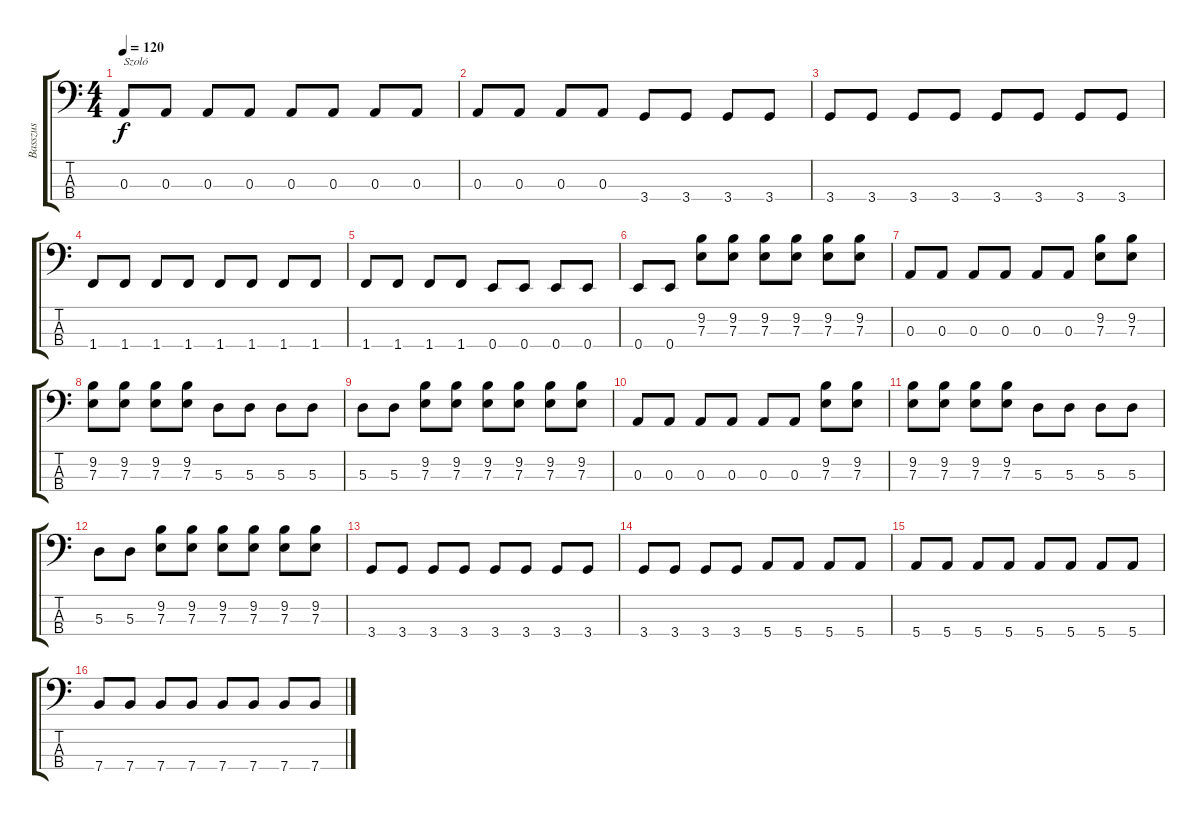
\track ("Basszus" "Basszus") {instrument electricbassfinger}
\staff {score tabs}
\tuning (G2 D2 A1 E1) {hide}
\ts (4 4)
\tempo 120
\clef f4
\ks c
0.3.8{txt "Szoló" dy f} 0.3.8 0.3.8 0.3.8 0.3.8 0.3.8 0.3.8 0.3.8 |
0.3.8 0.3.8 0.3.8 0.3.8 3.4.8 3.4.8 3.4.8 3.4.8 |
3.4.8 3.4.8 3.4.8 3.4.8 3.4.8 3.4.8 3.4.8 3.4.8 |
1.4.8 1.4.8 1.4.8 1.4.8 1.4.8 1.4.8 1.4.8 1.4.8 |
1.4.8 1.4.8 1.4.8 1.4.8 0.4.8 0.4.8 0.4.8 0.4.8 |
0.4.8 0.4.8 (9.2 7.3).8 (9.2 7.3).8 (9.2 7.3).8 (9.2 7.3).8 (9.2 7.3).8 (9.2 7.3).8 |
0.3.8 0.3.8 0.3.8 0.3.8 0.3.8 0.3.8 (9.2 7.3).8 (9.2 7.3).8 |
(9.2 7.3).8 (9.2 7.3).8 (9.2 7.3).8 (9.2 7.3).8 5.3.8 5.3.8 5.3.8 5.3.8 |
5.3.8 5.3.8 (9.2 7.3).8 (9.2 7.3).8 (9.2 7.3).8 (9.2 7.3).8 (9.2 7.3).8 (9.2 7.3).8 |
0.3.8 0.3.8 0.3.8 0.3.8 0.3.8 0.3.8 (9.2 7.3).8 (9.2 7.3).8 |
(9.2 7.3).8 (9.2 7.3).8 (9.2 7.3).8 (9.2 7.3).8 5.3.8 5.3.8 5.3.8 5.3.8 |
5.3.8 5.3.8 (9.2 7.3).8 (9.2 7.3).8 (9.2 7.3).8 (9.2 7.3).8 (9.2 7.3).8 (9.2 7.3).8 |
3.4.8 3.4.8 3.4.8 3.4.8 3.4.8 3.4.8 3.4.8 3.4.8 |
3.4.8 3.4.8 3.4.8 3.4.8 5.4.8 5.4.8 5.4.8 5.4.8 |
5.4.8 5.4.8 5.4.8 5.4.8 5.4.8 5.4.8 5.4.8 5.4.8 |
7.4.8 7.4.8 7.4.8 7.4.8 7.4.8 7.4.8 7.4.8 7.4.8
